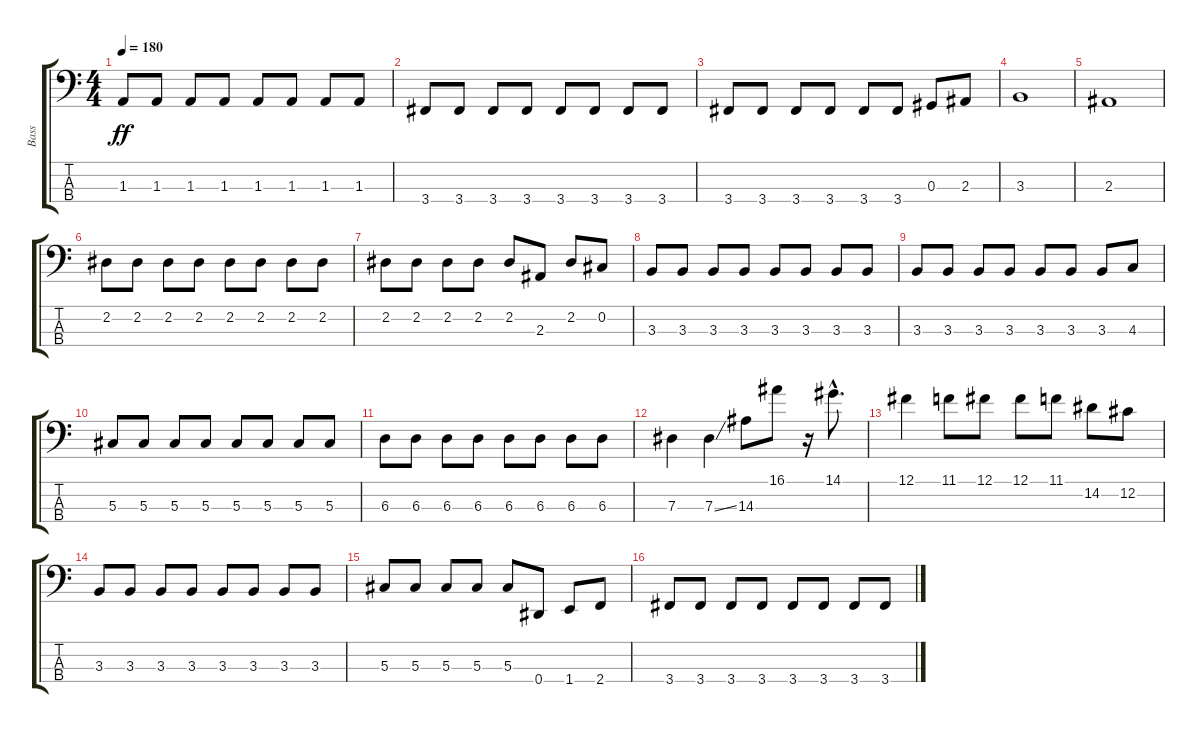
\track ("Bass" "Bass") {instrument electricbassfinger}
\staff {score tabs}
\tuning (Gb2 Db2 Ab1 Eb1) {hide}
\ts (4 4)
\tempo 180
\clef f4
\ks c
1.3.8{dy ff} 1.3.8 1.3.8 1.3.8 1.3.8 1.3.8 1.3.8 1.3.8 |
3.4.8 3.4.8 3.4.8 3.4.8 3.4.8 3.4.8 3.4.8 3.4.8 |
3.4.8 3.4.8 3.4.8 3.4.8 3.4.8 3.4.8 0.3.8 2.3.8 |
3.3.1 |
2.3.1 |
2.2.8 2.2.8 2.2.8 2.2.8 2.2.8 2.2.8 2.2.8 2.2.8 |
2.2.8 2.2.8 2.2.8 2.2.8 2.2.8 2.3.8 2.2.8 0.2.8 |
3.3.8 3.3.8 3.3.8 3.3.8 3.3.8 3.3.8 3.3.8 3.3.8 |
3.3.8 3.3.8 3.3.8 3.3.8 3.3.8 3.3.8 3.3.8 4.3.8 |
5.3.8 5.3.8 5.3.8 5.3.8 5.3.8 5.3.8 5.3.8 5.3.8 |
6.3.8 6.3.8 6.3.8 6.3.8 6.3.8 6.3.8 6.3.8 6.3.8 |
7.3.4 7.3{ss}.4 14.3.8 16.1.8 r.16 14.1{hac}.8{d} |
12.1.4 11.1.8 12.1.8 12.1.8 11.1.8 14.2.8 12.2.8 |
3.3.8 3.3.8 3.3.8 3.3.8 3.3.8 3.3.8 3.3.8 3.3.8 |
5.3.8 5.3.8 5.3.8 5.3.8 5.3.8 0.4.8 1.4.8 2.4.8 |
3.4.8 3.4.8 3.4.8 3.4.8 3.4.8 3.4.8 3.4.8 3.4.8
